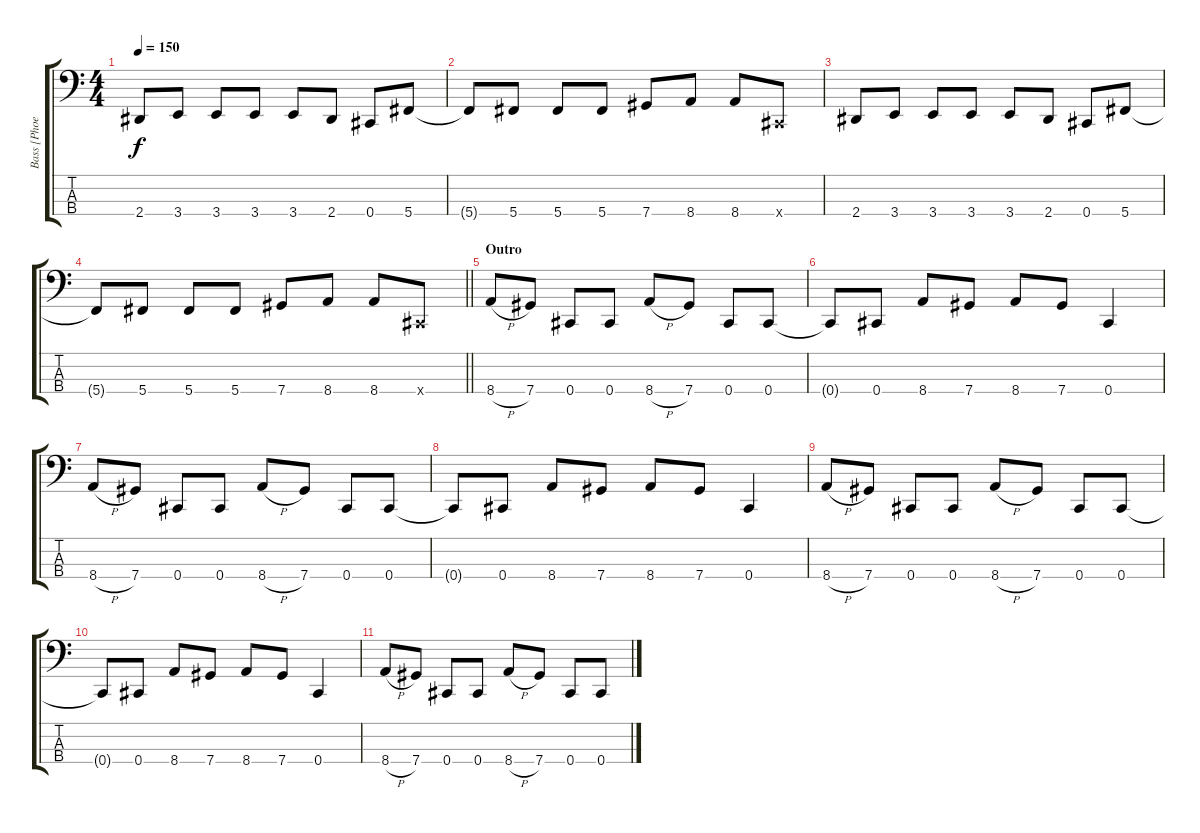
\track ("Bass [Phoenix]" "Bass [Phoe") {instrument electricbassfinger}
\staff {score tabs}
\tuning (Gb2 Db2 Ab1 Db1) {hide}
\ts (4 4)
\tempo 150
\clef f4
\ks c
2.4.8{dy f} 3.4.8 3.4.8 3.4.8 3.4.8 2.4.8 0.4.8 5.4.8 |
5.4{t}.8 5.4.8 5.4.8 5.4.8 7.4.8 8.4.8 8.4.8 0.4{x}.8 |
2.4.8 3.4.8 3.4.8 3.4.8 3.4.8 2.4.8 0.4.8 5.4.8 |
\barLineRight lightlight
5.4{t}.8 5.4.8 5.4.8 5.4.8 7.4.8 8.4.8 8.4.8 0.4{x}.8 |
\section ("" "Outro")
8.4{h}.8{volume 15} 7.4.8 0.4.8 0.4.8 8.4{h}.8 7.4.8 0.4.8 0.4.8 |
0.4{t}.8 0.4.8 8.4.8 7.4.8 8.4.8 7.4.8 0.4.4 |
8.4{h}.8 7.4.8 0.4.8 0.4.8 8.4{h}.8 7.4.8 0.4.8 0.4.8 |
0.4{t}.8 0.4.8 8.4.8 7.4.8 8.4.8 7.4.8 0.4.4 |
8.4{h}.8 7.4.8 0.4.8 0.4.8 8.4{h}.8 7.4.8 0.4.8 0.4.8 |
0.4{t}.8 0.4.8 8.4.8 7.4.8 8.4.8 7.4.8 0.4.4 |
8.4{h}.8 7.4.8 0.4.8 0.4.8 8.4{h}.8 7.4.8 0.4.8 0.4.8
